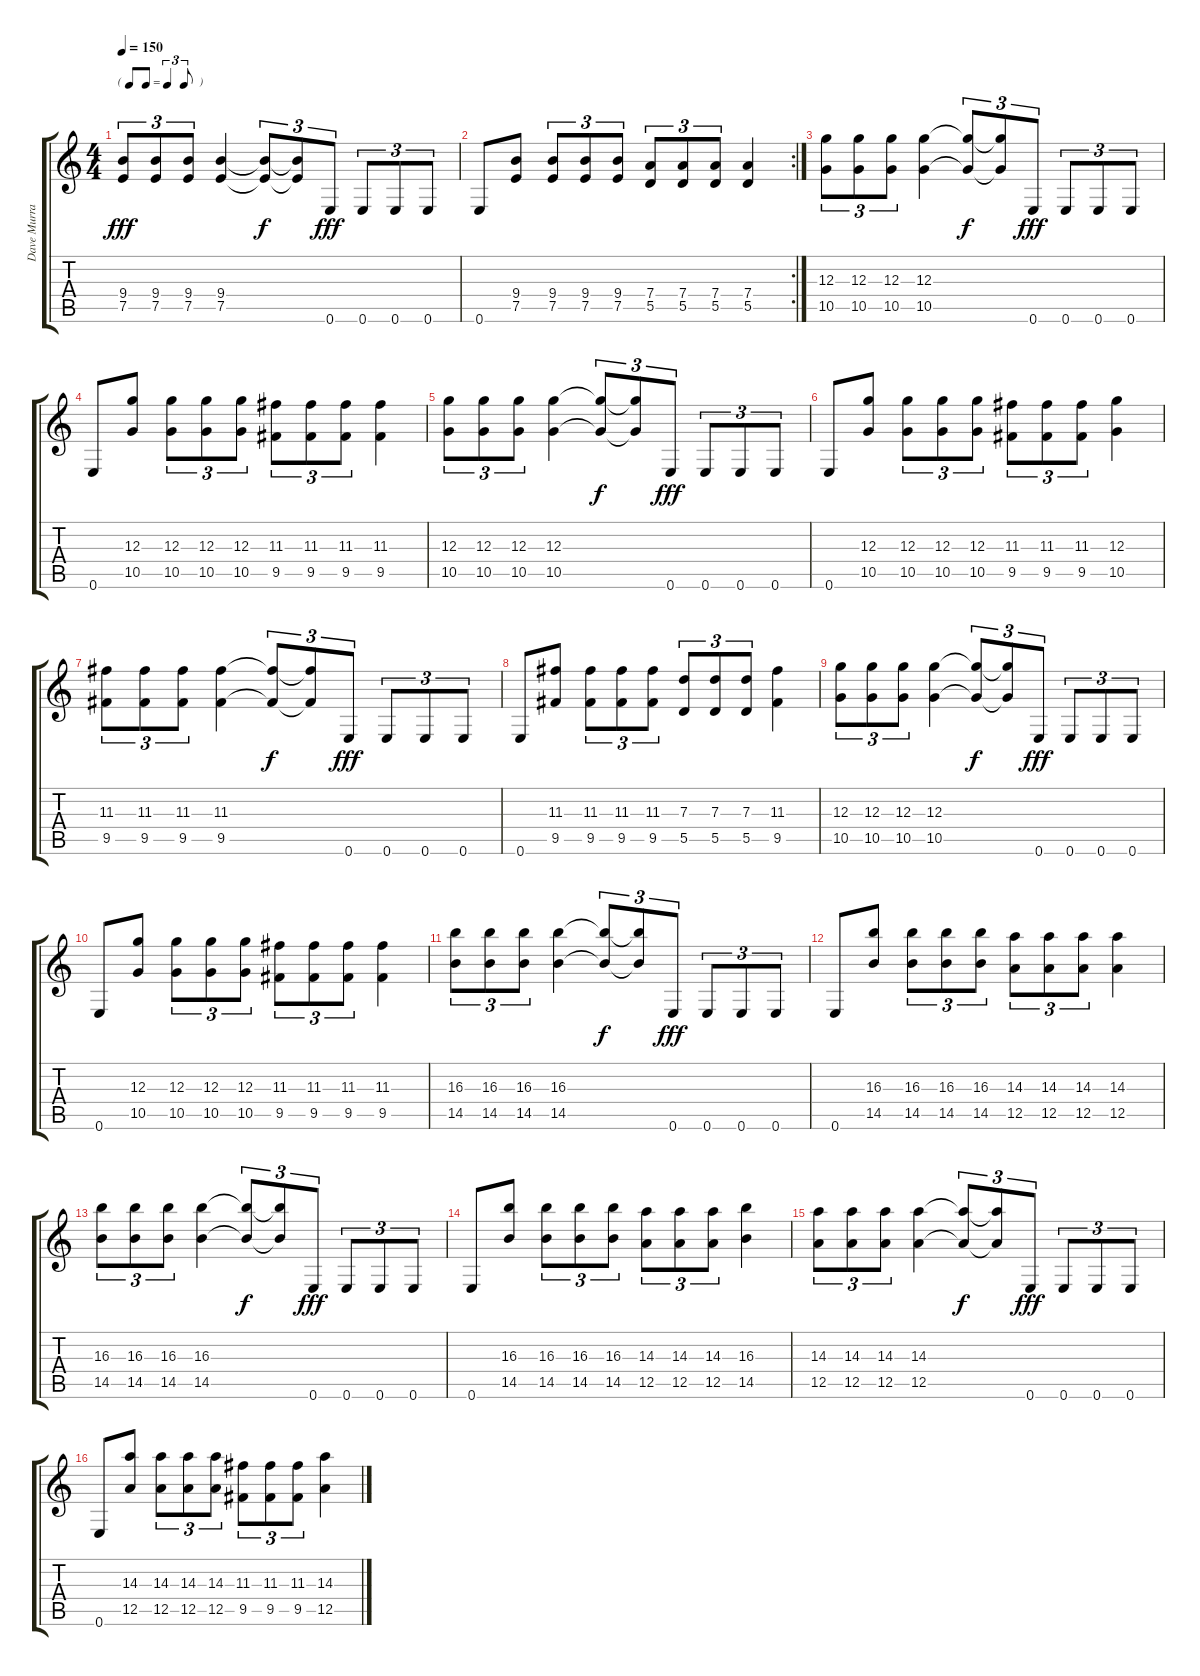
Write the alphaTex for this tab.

\track ("Dave Murray" "Dave Murra") {instrument overdrivenguitar}
\staff {score tabs}
\tuning (E4 B3 G3 D3 A2 E2) {hide}
\ts (4 4)
\tf triplet8th
\tempo 150
\clef g2
\ks c
(9.4 7.5).8{tu (3 2) dy fff} (9.4 7.5).8{tu (3 2)} (9.4 7.5).8{tu (3 2)} (9.4 7.5).4 (9.4{t} 7.5{t}).8{tu (3 2) dy f} (9.4{t} 7.5{t}).8{tu (3 2)} 0.6.8{tu (3 2) dy fff} 0.6.8{tu (3 2)} 0.6.8{tu (3 2)} 0.6.8{tu (3 2)} |
\rc 2
0.6.8 (9.4 7.5).8 (9.4 7.5).8{tu (3 2)} (9.4 7.5).8{tu (3 2)} (9.4 7.5).8{tu (3 2)} (7.4 5.5).8{tu (3 2)} (7.4 5.5).8{tu (3 2)} (7.4 5.5).8{tu (3 2)} (7.4 5.5).4 |
(12.3 10.5).8{tu (3 2)} (12.3 10.5).8{tu (3 2)} (12.3 10.5).8{tu (3 2)} (12.3 10.5).4 (12.3{t} 10.5{t}).8{tu (3 2) dy f} (12.3{t} 10.5{t}).8{tu (3 2)} 0.6.8{tu (3 2) dy fff} 0.6.8{tu (3 2)} 0.6.8{tu (3 2)} 0.6.8{tu (3 2)} |
0.6.8 (12.3 10.5).8 (12.3 10.5).8{tu (3 2)} (12.3 10.5).8{tu (3 2)} (12.3 10.5).8{tu (3 2)} (11.3 9.5).8{tu (3 2)} (11.3 9.5).8{tu (3 2)} (11.3 9.5).8{tu (3 2)} (11.3 9.5).4 |
(12.3 10.5).8{tu (3 2)} (12.3 10.5).8{tu (3 2)} (12.3 10.5).8{tu (3 2)} (12.3 10.5).4 (12.3{t} 10.5{t}).8{tu (3 2) dy f} (12.3{t} 10.5{t}).8{tu (3 2)} 0.6.8{tu (3 2) dy fff} 0.6.8{tu (3 2)} 0.6.8{tu (3 2)} 0.6.8{tu (3 2)} |
0.6.8 (12.3 10.5).8 (12.3 10.5).8{tu (3 2)} (12.3 10.5).8{tu (3 2)} (12.3 10.5).8{tu (3 2)} (11.3 9.5).8{tu (3 2)} (11.3 9.5).8{tu (3 2)} (11.3 9.5).8{tu (3 2)} (12.3 10.5).4 |
(11.3 9.5).8{tu (3 2)} (11.3 9.5).8{tu (3 2)} (11.3 9.5).8{tu (3 2)} (11.3 9.5).4 (11.3{t} 9.5{t}).8{tu (3 2) dy f} (11.3{t} 9.5{t}).8{tu (3 2)} 0.6.8{tu (3 2) dy fff} 0.6.8{tu (3 2)} 0.6.8{tu (3 2)} 0.6.8{tu (3 2)} |
0.6.8 (11.3 9.5).8 (11.3 9.5).8{tu (3 2)} (11.3 9.5).8{tu (3 2)} (11.3 9.5).8{tu (3 2)} (7.3 5.5).8{tu (3 2)} (7.3 5.5).8{tu (3 2)} (7.3 5.5).8{tu (3 2)} (11.3 9.5).4 |
(12.3 10.5).8{tu (3 2)} (12.3 10.5).8{tu (3 2)} (12.3 10.5).8{tu (3 2)} (12.3 10.5).4 (12.3{t} 10.5{t}).8{tu (3 2) dy f} (12.3{t} 10.5{t}).8{tu (3 2)} 0.6.8{tu (3 2) dy fff} 0.6.8{tu (3 2)} 0.6.8{tu (3 2)} 0.6.8{tu (3 2)} |
0.6.8 (12.3 10.5).8 (12.3 10.5).8{tu (3 2)} (12.3 10.5).8{tu (3 2)} (12.3 10.5).8{tu (3 2)} (11.3 9.5).8{tu (3 2)} (11.3 9.5).8{tu (3 2)} (11.3 9.5).8{tu (3 2)} (11.3 9.5).4 |
(16.3 14.5).8{tu (3 2)} (16.3 14.5).8{tu (3 2)} (16.3 14.5).8{tu (3 2)} (16.3 14.5).4 (16.3{t} 14.5{t}).8{tu (3 2) dy f} (16.3{t} 14.5{t}).8{tu (3 2)} 0.6.8{tu (3 2) dy fff} 0.6.8{tu (3 2)} 0.6.8{tu (3 2)} 0.6.8{tu (3 2)} |
0.6.8 (16.3 14.5).8 (16.3 14.5).8{tu (3 2)} (16.3 14.5).8{tu (3 2)} (16.3 14.5).8{tu (3 2)} (14.3 12.5).8{tu (3 2)} (14.3 12.5).8{tu (3 2)} (14.3 12.5).8{tu (3 2)} (14.3 12.5).4 |
(16.3 14.5).8{tu (3 2)} (16.3 14.5).8{tu (3 2)} (16.3 14.5).8{tu (3 2)} (16.3 14.5).4 (16.3{t} 14.5{t}).8{tu (3 2) dy f} (16.3{t} 14.5{t}).8{tu (3 2)} 0.6.8{tu (3 2) dy fff} 0.6.8{tu (3 2)} 0.6.8{tu (3 2)} 0.6.8{tu (3 2)} |
0.6.8 (16.3 14.5).8 (16.3 14.5).8{tu (3 2)} (16.3 14.5).8{tu (3 2)} (16.3 14.5).8{tu (3 2)} (14.3 12.5).8{tu (3 2)} (14.3 12.5).8{tu (3 2)} (14.3 12.5).8{tu (3 2)} (16.3 14.5).4 |
(14.3 12.5).8{tu (3 2)} (14.3 12.5).8{tu (3 2)} (14.3 12.5).8{tu (3 2)} (14.3 12.5).4 (14.3{t} 12.5{t}).8{tu (3 2) dy f} (14.3{t} 12.5{t}).8{tu (3 2)} 0.6.8{tu (3 2) dy fff} 0.6.8{tu (3 2)} 0.6.8{tu (3 2)} 0.6.8{tu (3 2)} |
0.6.8 (14.3 12.5).8 (14.3 12.5).8{tu (3 2)} (14.3 12.5).8{tu (3 2)} (14.3 12.5).8{tu (3 2)} (11.3 9.5).8{tu (3 2)} (11.3 9.5).8{tu (3 2)} (11.3 9.5).8{tu (3 2)} (14.3 12.5).4
